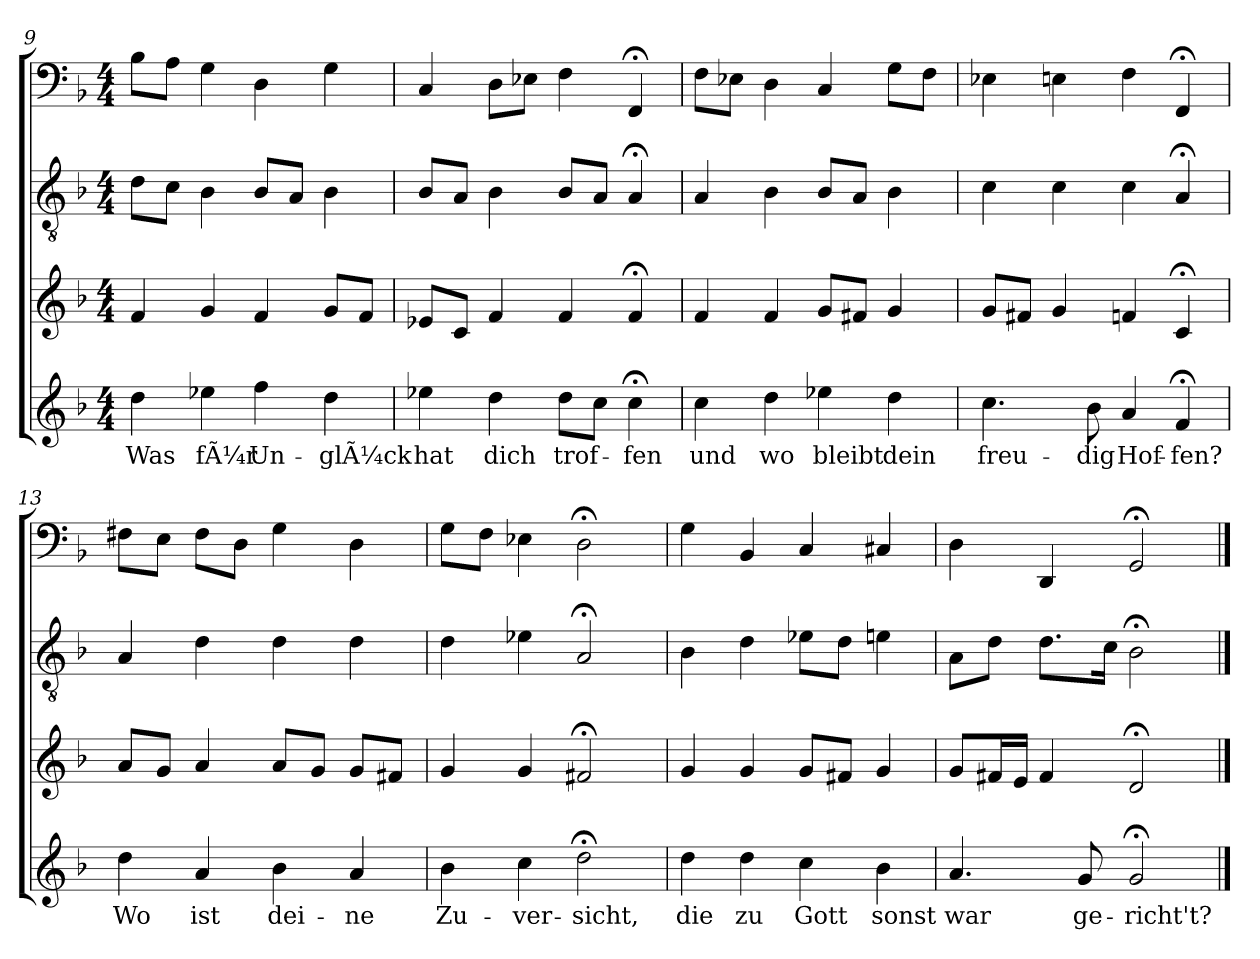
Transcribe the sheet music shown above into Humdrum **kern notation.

**kern	**text	**kern	**kern	**kern
*part4	*part4	*part3	*part2	*part1
*staff4	*staff4	*staff3	*staff2	*staff1
*clefG2	*	*clefG2	*clefGv2	*clefF4
*k[b-]	*	*k[b-]	*k[b-]	*k[b-]
*d:	*	*d:	*d:	*d:
*M4/4	*	*M4/4	*M4/4	*M4/4
=9	=9	=9	=9	=9
4dd	Was	4f	8dL	8B-L
.	.	.	8cJ	8AJ
4ee-X	fÃ¼r	4g	4B-	4G
4ff	Un-	4f	8B-L	4D
.	.	.	8AJ	.
4dd	-glÃ¼ck	8gL	4B-	4G
.	.	8fJ	.	.
=10	=10	=10	=10	=10
4ee-X	hat	8e-XL	8B-L	4C
.	.	8cJ	8AJ	.
4dd	dich	4f	4B-	8DL
.	.	.	.	8E-XJ
8ddL	trof-	4f	8B-L	4F
8ccJ	.	.	8AJ	.
4cc;<	-fen	4f;<	4A;<	4FF;<
=11	=11	=11	=11	=11
4cc	und	4f	4A	8FL
.	.	.	.	8E-XJ
4dd	wo	4f	4B-	4D
4ee-X	bleibt	8gL	8B-L	4C
.	.	8f#XJ	8AJ	.
4dd	dein	4g	4B-	8GL
.	.	.	.	8FJ
=12	=12	=12	=12	=12
4.cc	freu-	8gL	4c	4E-X
.	.	8f#XJ	.	.
.	.	4g	4c	4En
8b-	-dig	.	.	.
4a	Hof-	4fn	4c	4F
4f;<	-fen?	4c;<	4A;<	4FF;<
=13	=13	=13	=13	=13
4dd	Wo	8aL	4A	8F#XL
.	.	8gJ	.	8EJ
4a	ist	4a	4d	8F#L
.	.	.	.	8DJ
4b-	dei-	8aL	4d	4G
.	.	8gJ	.	.
4a	-ne	8gL	4d	4D
.	.	8f#XJ	.	.
=14	=14	=14	=14	=14
4b-	Zu-	4g	4d	8GL
.	.	.	.	8FJ
4cc	-ver-	4g	4e-X	4E-X
2dd;<	-sicht,	2f#X;<	2A;<	2D;<
=15	=15	=15	=15	=15
4dd	die	4g	4B-	4G
4dd	zu	4g	4d	4BB-
4cc	Gott	8gL	8e-XL	4C
.	.	8f#XJ	8dJ	.
4b-	sonst	4g	4en	4C#X
=16	=16	=16	=16	=16
4.a	war	8gL	8AL	4D
.	.	16f#XL	8dJ	.
.	.	16eJJ	.	.
.	.	4f#	8.dL	4DD
8g	ge-	.	.	.
.	.	.	16cJk	.
2g;<	-richt't?	2d;<	2B-;<	2GG;<
==	==	==	==	==
*-	*-	*-	*-	*-
